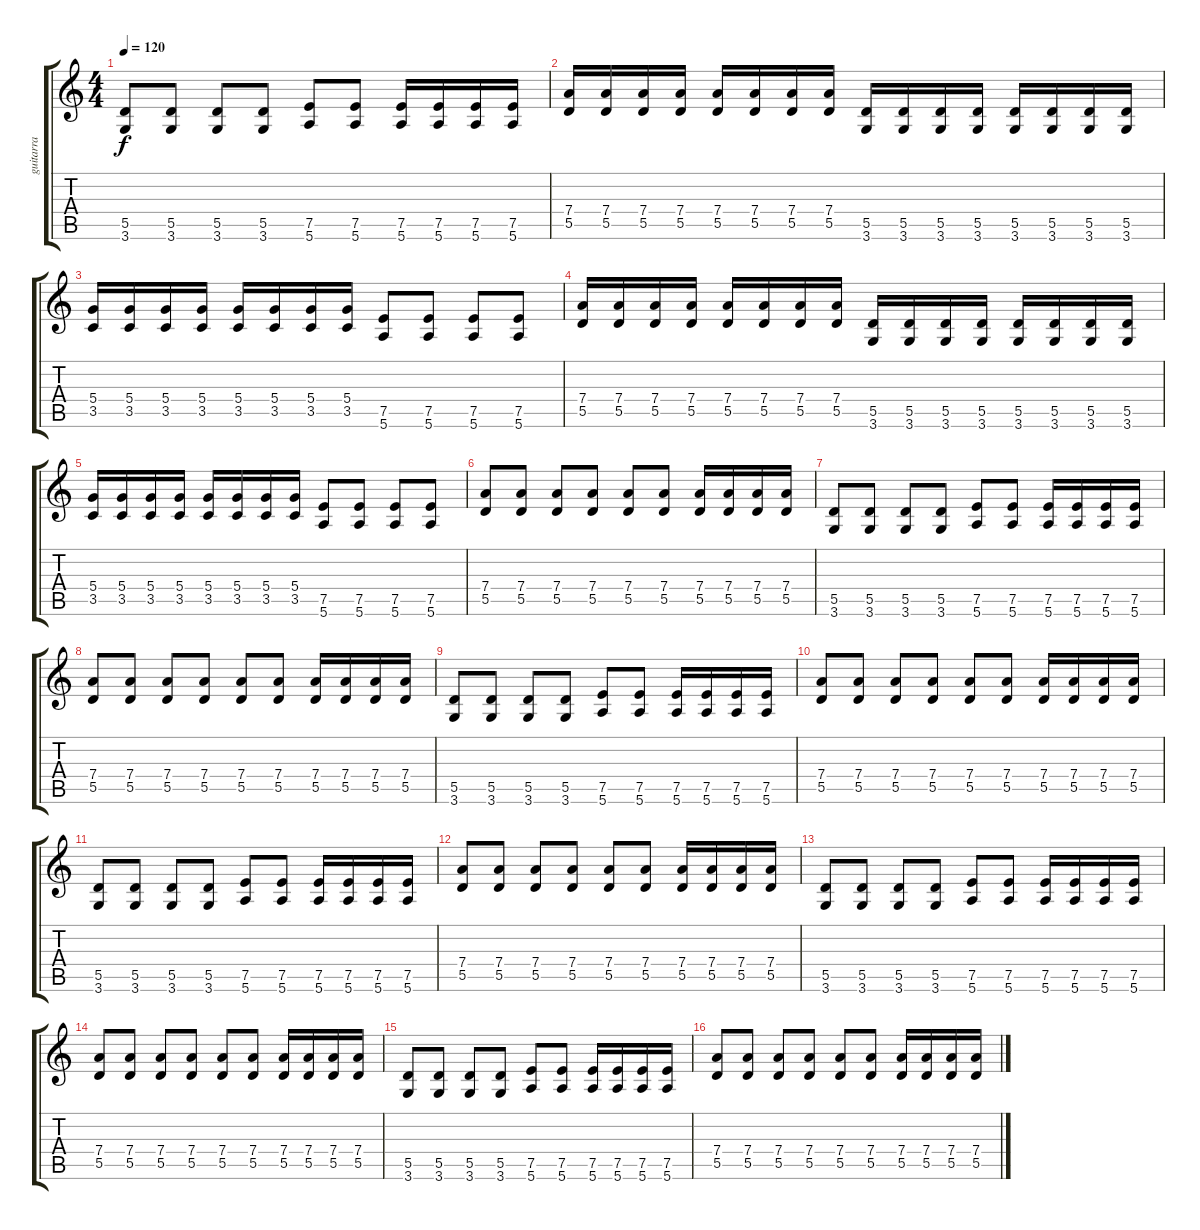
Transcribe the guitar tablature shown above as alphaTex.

\track ("guitarra" "guitarra") {instrument distortionguitar}
\staff {score tabs}
\tuning (E4 B3 G3 D3 A2 E2) {hide}
\ts (4 4)
\tempo 120
\clef g2
\ks c
(5.5 3.6).8{dy f} (5.5 3.6).8 (5.5 3.6).8 (5.5 3.6).8 (7.5 5.6).8 (7.5 5.6).8 (7.5 5.6).16 (7.5 5.6).16 (7.5 5.6).16 (7.5 5.6).16 |
(7.4 5.5).16 (7.4 5.5).16 (7.4 5.5).16 (7.4 5.5).16 (7.4 5.5).16 (7.4 5.5).16 (7.4 5.5).16 (7.4 5.5).16 (5.5 3.6).16 (5.5 3.6).16 (5.5 3.6).16 (5.5 3.6).16 (5.5 3.6).16 (5.5 3.6).16 (5.5 3.6).16 (5.5 3.6).16 |
(5.4 3.5).16 (5.4 3.5).16 (5.4 3.5).16 (5.4 3.5).16 (5.4 3.5).16 (5.4 3.5).16 (5.4 3.5).16 (5.4 3.5).16 (7.5 5.6).8 (7.5 5.6).8 (7.5 5.6).8 (7.5 5.6).8 |
(7.4 5.5).16 (7.4 5.5).16 (7.4 5.5).16 (7.4 5.5).16 (7.4 5.5).16 (7.4 5.5).16 (7.4 5.5).16 (7.4 5.5).16 (5.5 3.6).16 (5.5 3.6).16 (5.5 3.6).16 (5.5 3.6).16 (5.5 3.6).16 (5.5 3.6).16 (5.5 3.6).16 (5.5 3.6).16 |
(5.4 3.5).16 (5.4 3.5).16 (5.4 3.5).16 (5.4 3.5).16 (5.4 3.5).16 (5.4 3.5).16 (5.4 3.5).16 (5.4 3.5).16 (7.5 5.6).8 (7.5 5.6).8 (7.5 5.6).8 (7.5 5.6).8 |
(7.4 5.5).8 (7.4 5.5).8 (7.4 5.5).8 (7.4 5.5).8 (7.4 5.5).8 (7.4 5.5).8 (7.4 5.5).16 (7.4 5.5).16 (7.4 5.5).16 (7.4 5.5).16 |
(5.5 3.6).8 (5.5 3.6).8 (5.5 3.6).8 (5.5 3.6).8 (7.5 5.6).8 (7.5 5.6).8 (7.5 5.6).16 (7.5 5.6).16 (7.5 5.6).16 (7.5 5.6).16 |
(7.4 5.5).8 (7.4 5.5).8 (7.4 5.5).8 (7.4 5.5).8 (7.4 5.5).8 (7.4 5.5).8 (7.4 5.5).16 (7.4 5.5).16 (7.4 5.5).16 (7.4 5.5).16 |
(5.5 3.6).8 (5.5 3.6).8 (5.5 3.6).8 (5.5 3.6).8 (7.5 5.6).8 (7.5 5.6).8 (7.5 5.6).16 (7.5 5.6).16 (7.5 5.6).16 (7.5 5.6).16 |
(7.4 5.5).8 (7.4 5.5).8 (7.4 5.5).8 (7.4 5.5).8 (7.4 5.5).8 (7.4 5.5).8 (7.4 5.5).16 (7.4 5.5).16 (7.4 5.5).16 (7.4 5.5).16 |
(5.5 3.6).8 (5.5 3.6).8 (5.5 3.6).8 (5.5 3.6).8 (7.5 5.6).8 (7.5 5.6).8 (7.5 5.6).16 (7.5 5.6).16 (7.5 5.6).16 (7.5 5.6).16 |
(7.4 5.5).8 (7.4 5.5).8 (7.4 5.5).8 (7.4 5.5).8 (7.4 5.5).8 (7.4 5.5).8 (7.4 5.5).16 (7.4 5.5).16 (7.4 5.5).16 (7.4 5.5).16 |
(5.5 3.6).8 (5.5 3.6).8 (5.5 3.6).8 (5.5 3.6).8 (7.5 5.6).8 (7.5 5.6).8 (7.5 5.6).16 (7.5 5.6).16 (7.5 5.6).16 (7.5 5.6).16 |
(7.4 5.5).8 (7.4 5.5).8 (7.4 5.5).8 (7.4 5.5).8 (7.4 5.5).8 (7.4 5.5).8 (7.4 5.5).16 (7.4 5.5).16 (7.4 5.5).16 (7.4 5.5).16 |
(5.5 3.6).8 (5.5 3.6).8 (5.5 3.6).8 (5.5 3.6).8 (7.5 5.6).8 (7.5 5.6).8 (7.5 5.6).16 (7.5 5.6).16 (7.5 5.6).16 (7.5 5.6).16 |
(7.4 5.5).8 (7.4 5.5).8 (7.4 5.5).8 (7.4 5.5).8 (7.4 5.5).8 (7.4 5.5).8 (7.4 5.5).16 (7.4 5.5).16 (7.4 5.5).16 (7.4 5.5).16
